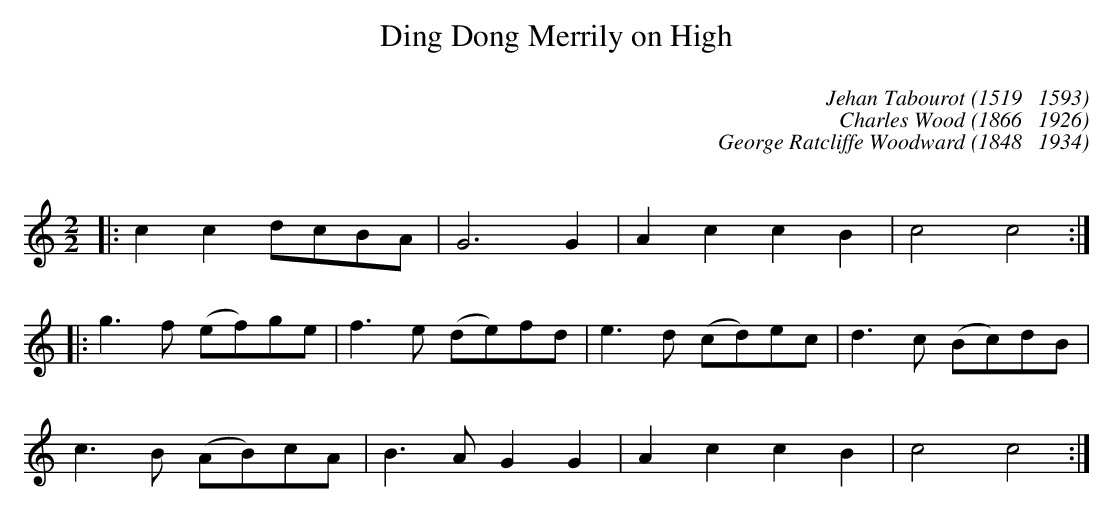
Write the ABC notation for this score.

X:1
C:
T: Ding Dong Merrily on High
C: Jehan Tabourot (1519   1593)
C: Charles Wood (1866   1926)
C: George Ratcliffe Woodward (1848   1934)
C:
M: 2/2
L: 1/8
K: C
V: 1
|: c2c2 dcBA | G6G2 | A2c2 c2B2 | c4 c4 :|
|: g2>f2 (ef)ge | f2>e2 (de)fd | e2>d2 (cd)ec | d2>c2 (Bc)dB |
c2>B2 (AB)cA | B2>A2 G2G2 | A2c2 c2B2 | c4 c4 :|
